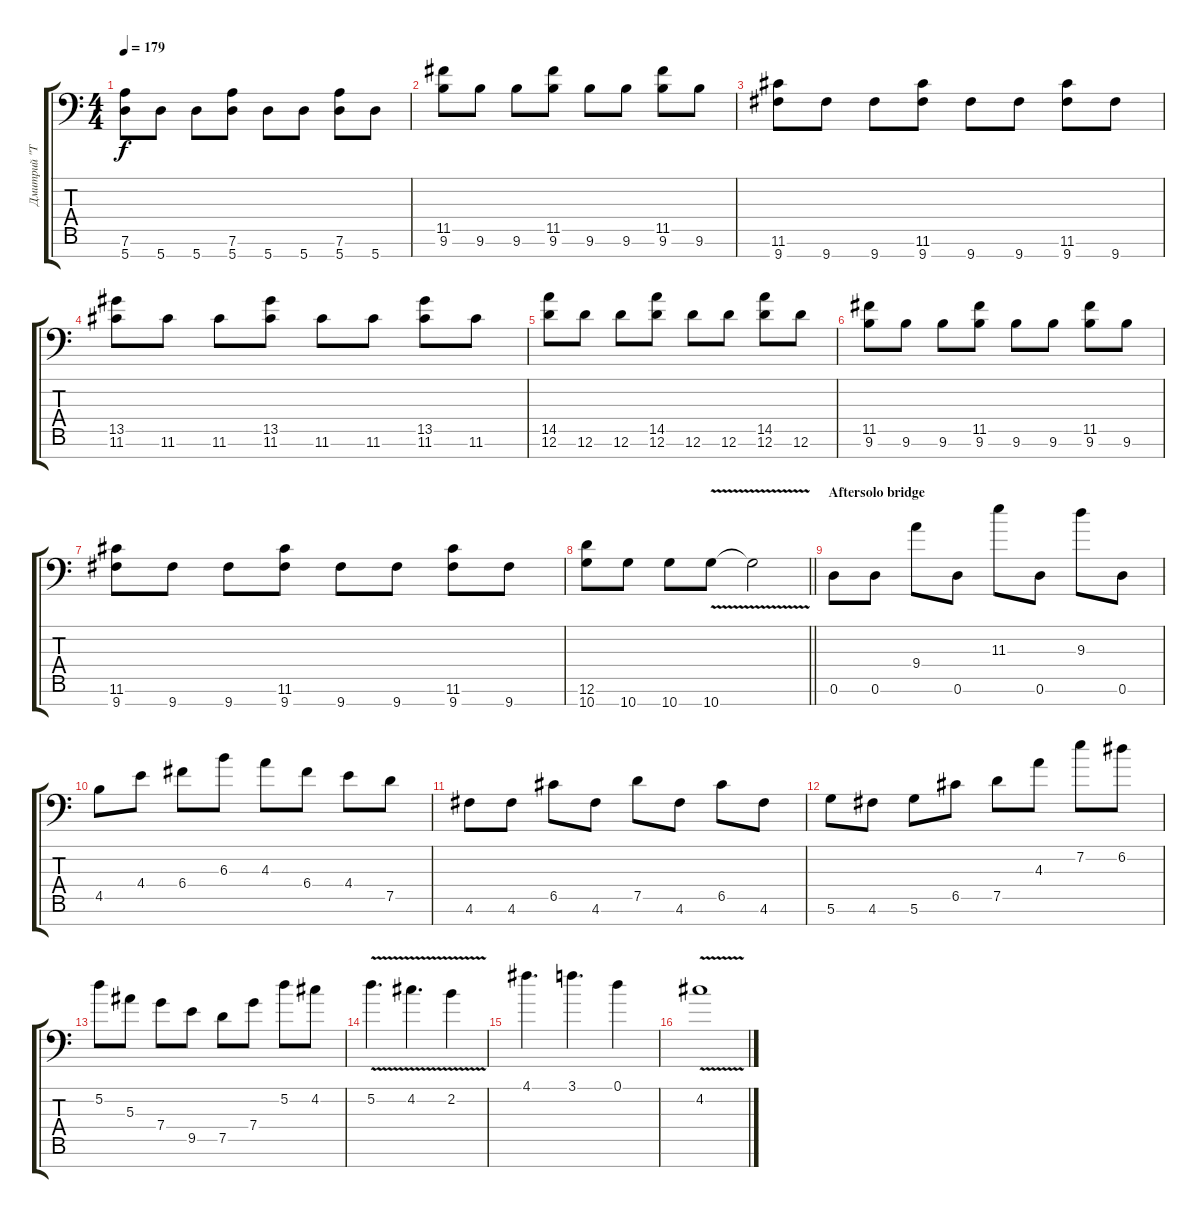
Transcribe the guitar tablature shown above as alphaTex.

\track ("Дмитрий \"Terris\" Процко" "Дмитрий \"T") {instrument distortionguitar}
\staff {score tabs}
\tuning (D4 A3 F3 C3 G2 D2 A1) {hide}
\ts (4 4)
\tempo 179
\clef f4
\ks c
(7.6 5.7).8{dy f} 5.7.8 5.7.8 (7.6 5.7).8 5.7.8 5.7.8 (7.6 5.7).8 5.7.8 |
(11.5 9.6).8 9.6.8 9.6.8 (11.5 9.6).8 9.6.8 9.6.8 (11.5 9.6).8 9.6.8 |
(11.6 9.7).8 9.7.8 9.7.8 (11.6 9.7).8 9.7.8 9.7.8 (11.6 9.7).8 9.7.8 |
(13.5 11.6).8 11.6.8 11.6.8 (13.5 11.6).8 11.6.8 11.6.8 (13.5 11.6).8 11.6.8 |
(14.5 12.6).8 12.6.8 12.6.8 (14.5 12.6).8 12.6.8 12.6.8 (14.5 12.6).8 12.6.8 |
(11.5 9.6).8 9.6.8 9.6.8 (11.5 9.6).8 9.6.8 9.6.8 (11.5 9.6).8 9.6.8 |
(11.6 9.7).8 9.7.8 9.7.8 (11.6 9.7).8 9.7.8 9.7.8 (11.6 9.7).8 9.7.8 |
\barLineRight lightlight
(12.6 10.7).8 10.7.8 10.7.8 10.7{v}.8 10.7{t}.2 |
\section ("" "Aftersolo bridge")
0.6.8 0.6.8 9.4.8 0.6.8 11.3.8 0.6.8 9.3.8 0.6.8 |
4.5.8 4.4.8 6.4.8 6.3.8 4.3.8 6.4.8 4.4.8 7.5.8 |
4.6.8 4.6.8 6.5.8 4.6.8 7.5.8 4.6.8 6.5.8 4.6.8 |
5.6.8 4.6.8 5.6.8 6.5.8 7.5.8 4.3.8 7.2.8 6.2.8 |
5.2.8 5.3.8 7.4.8 9.5.8 7.5.8 7.4.8 5.2.8 4.2.8 |
5.2{v}.4{d} 4.2{v}.4{d} 2.2{v}.4 |
4.1.4{d} 3.1.4{d} 0.1.4 |
4.2{v}.1
